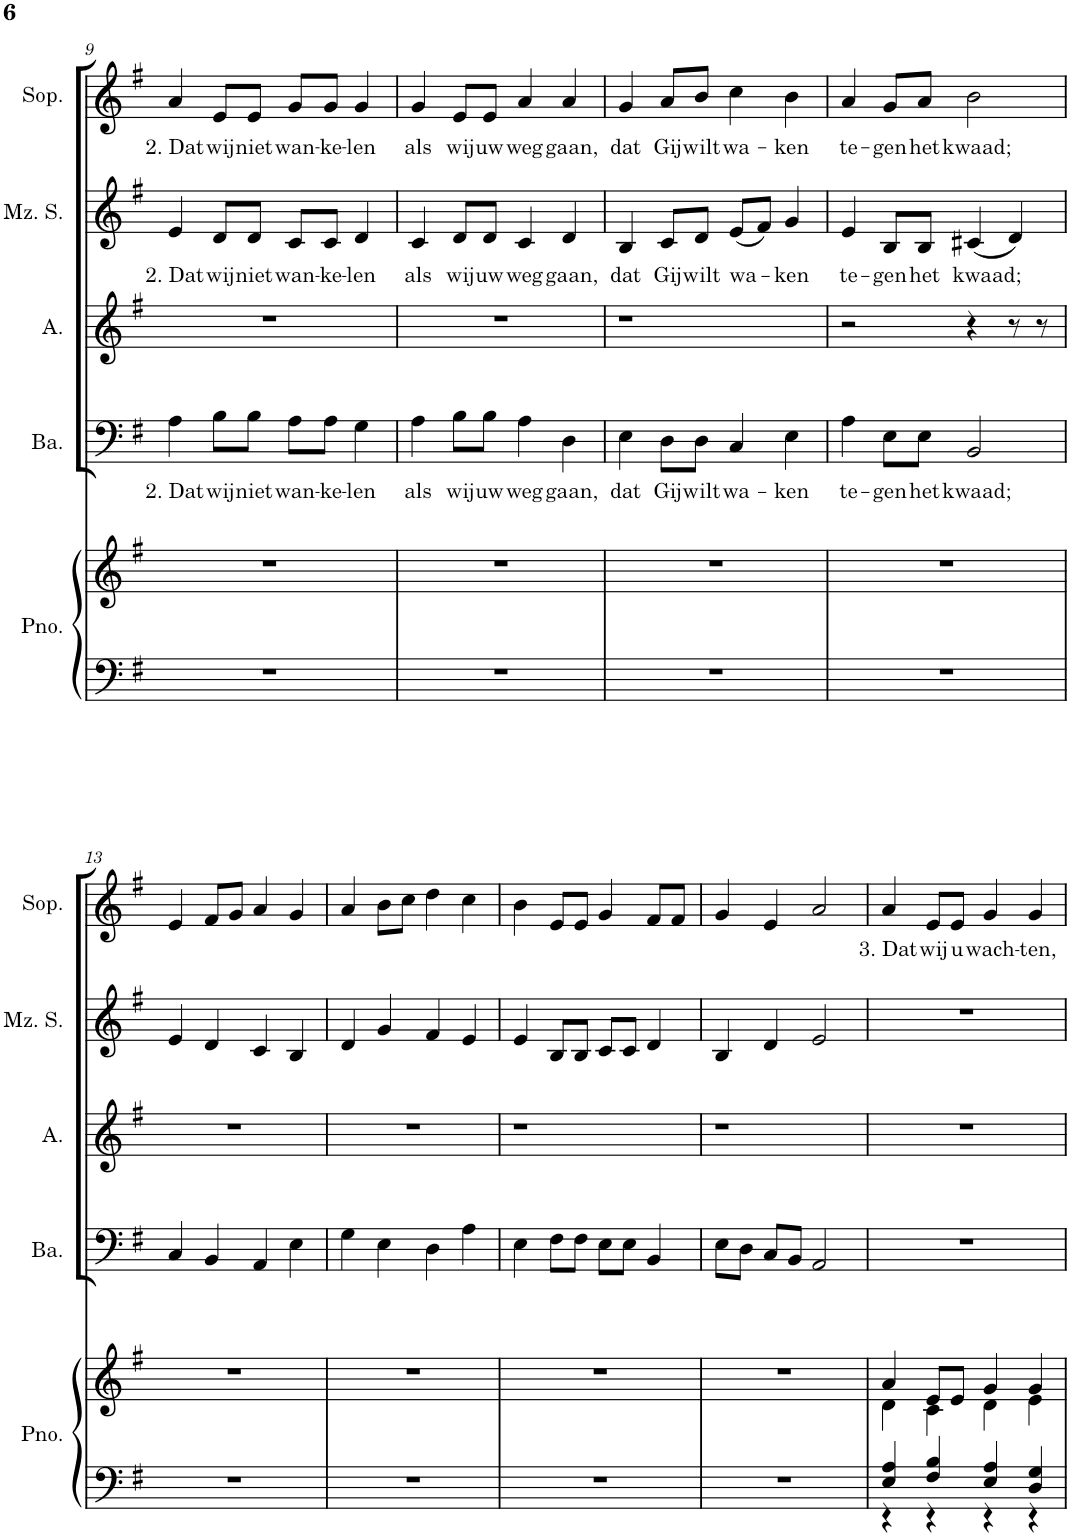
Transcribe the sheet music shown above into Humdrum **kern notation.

**kern	**kern	**kern	**text	**kern	**kern	**text	**kern	**text
*part5	*part5	*part4	*part4	*part3	*part2	*part2	*part1	*part1
*staff6	*staff5	*staff4	*staff4	*staff3	*staff2	*staff2	*staff1	*staff1
*I"Piano	*	*I"Bariton	*	*I"Alt	*I"Mezzo- sopraan	*	*I"Sopraan	*
*I'Pno.	*	*I'Ba.	*	*I'A.	*I'Mz. S.	*	*I'Sop.	*
!!LO:PB:g=z
*clefF4	*clefG2	*clefF4	*	*clefG2	*clefG2	*	*clefG2	*
*k[f#]	*k[f#]	*k[f#]	*	*k[f#]	*k[f#]	*	*k[f#]	*
*M4/4	*M4/4	*M4/4	*	*M4/4	*M4/4	*	*M4/4	*
=9	=9	=9	=9	=9	=9	=9	=9	=9
!	!	!	!LO:LY:b	!	!	!LO:LY:b	!	!LO:LY:b
1r	1r	4A\	2. Dat	1r	4e/	2. Dat	4a/	2. Dat
!	!	!	!LO:LY:b	!	!	!LO:LY:b	!	!LO:LY:b
.	.	8B\L	wij	.	8d/L	wij	8e/L	wij
!	!	!	!LO:LY:b	!	!	!LO:LY:b	!	!LO:LY:b
.	.	8B\J	niet	.	8d/J	niet	8e/J	niet
!	!	!	!LO:LY:b	!	!	!LO:LY:b	!	!LO:LY:b
.	.	8A\L	wan-	.	8c/L	wan-	8g/L	wan-
!	!	!	!LO:LY:b	!	!	!LO:LY:b	!	!LO:LY:b
.	.	8A\J	-ke-	.	8c/J	-ke-	8g/J	-ke-
!	!	!	!LO:LY:b	!	!	!LO:LY:b	!	!LO:LY:b
.	.	4G\	-len	.	4d/	-len	4g/	-len
=10	=10	=10	=10	=10	=10	=10	=10	=10
!	!	!	!LO:LY:b	!	!	!LO:LY:b	!	!LO:LY:b
1r	1r	4A\	als	1r	4c/	als	4g/	als
!	!	!	!LO:LY:b	!	!	!LO:LY:b	!	!LO:LY:b
.	.	8B\L	wij	.	8d/L	wij	8e/L	wij
!	!	!	!LO:LY:b	!	!	!LO:LY:b	!	!LO:LY:b
.	.	8B\J	uw	.	8d/J	uw	8e/J	uw
!	!	!	!LO:LY:b	!	!	!LO:LY:b	!	!LO:LY:b
.	.	4A\	weg	.	4c/	weg	4a/	weg
!	!	!	!LO:LY:b	!	!	!LO:LY:b	!	!LO:LY:b
.	.	4D\	gaan,	.	4d/	gaan,	4a/	gaan,
=11	=11	=11	=11	=11	=11	=11	=11	=11
!	!	!	!LO:LY:b	!	!	!LO:LY:b	!	!LO:LY:b
1r	1r	4E\	dat	1r	4B/	dat	4g/	dat
!	!	!	!LO:LY:b	!	!	!LO:LY:b	!	!LO:LY:b
.	.	8D\L	Gij	.	8c/L	Gij	8a/L	Gij
!	!	!	!LO:LY:b	!	!	!LO:LY:b	!	!LO:LY:b
.	.	8D\J	wilt	.	8d/J	wilt	8b/J	wilt
!	!	!	!LO:LY:b	!	!	!LO:LY:b	!	!LO:LY:b
.	.	4C/	wa-	.	(8e/L	wa-	4cc\	wa-
.	.	.	.	.	8f#/J)	.	.	.
!	!	!	!LO:LY:b	!	!	!LO:LY:b	!	!LO:LY:b
.	.	4E\	-ken	.	4g/	-ken	4b\	-ken
=12	=12	=12	=12	=12	=12	=12	=12	=12
!	!	!	!LO:LY:b	!	!	!LO:LY:b	!	!LO:LY:b
1r	1r	4A\	te-	2r	4e/	te-	4a/	te-
!	!	!	!LO:LY:b	!	!	!LO:LY:b	!	!LO:LY:b
.	.	8E\L	-gen	.	8B/L	-gen	8g/L	-gen
!	!	!	!LO:LY:b	!	!	!LO:LY:b	!	!LO:LY:b
.	.	8E\J	het	.	8B/J	het	8a/J	het
!	!	!	!LO:LY:b	!	!	!LO:LY:b	!	!LO:LY:b
.	.	2BB/	kwaad;	4r	(4c#X/	kwaad;	2b\	kwaad;
.	.	.	.	8r	4d/)	.	.	.
.	.	.	.	8r	.	.	.	.
!!LO:LB:g=z
=13	=13	=13	=13	=13	=13	=13	=13	=13
1r	1r	4C/	.	1r	4e/	.	4e/	.
.	.	4BB/	.	.	4d/	.	8f#/L	.
.	.	.	.	.	.	.	8g/J	.
.	.	4AA/	.	.	4c/	.	4a/	.
.	.	4E\	.	.	4B/	.	4g/	.
=14	=14	=14	=14	=14	=14	=14	=14	=14
1r	1r	4G\	.	1r	4d/	.	4a/	.
.	.	4E\	.	.	4g/	.	8b\L	.
.	.	.	.	.	.	.	8cc\J	.
.	.	4D\	.	.	4f#/	.	4dd\	.
.	.	4A\	.	.	4e/	.	4cc\	.
=15	=15	=15	=15	=15	=15	=15	=15	=15
1r	1r	4E\	.	1r	4e/	.	4b\	.
.	.	8F#\L	.	.	8B/L	.	8e/L	.
.	.	8F#\J	.	.	8B/J	.	8e/J	.
.	.	8E\L	.	.	8c/L	.	4g/	.
.	.	8E\J	.	.	8c/J	.	.	.
.	.	4BB/	.	.	4d/	.	8f#/L	.
.	.	.	.	.	.	.	8f#/J	.
=16	=16	=16	=16	=16	=16	=16	=16	=16
1r	1r	8E\L	.	1r	4B/	.	4g/	.
.	.	8D\J	.	.	.	.	.	.
.	.	8C/L	.	.	4d/	.	4e/	.
.	.	8BB/J	.	.	.	.	.	.
.	.	2AA/	.	.	2e/	.	2a/	.
=17	=17	=17	=17	=17	=17	=17	=17	=17
*^	*^	*	*	*	*	*	*	*
!	!	!	!	!	!	!	!	!	!	!LO:LY:b
4E/ 4A/	4r	4a/	4d\	1r	.	1r	1r	.	4a/	3. Dat
!	!	!	!	!	!	!	!	!	!	!LO:LY:b
4F#/ 4B/	4r	8e/L	4c\	.	.	.	.	.	8e/L	wij
!	!	!	!	!	!	!	!	!	!	!LO:LY:b
.	.	8e/J	.	.	.	.	.	.	8e/J	u
!	!	!	!	!	!	!	!	!	!	!LO:LY:b
4E/ 4A/	4r	4g/	4d\	.	.	.	.	.	4g/	wach-
!	!	!	!	!	!	!	!	!	!	!LO:LY:b
4D/ 4G/	4r	4g/	4e\	.	.	.	.	.	4g/	-ten,
*v	*v	*	*	*	*	*	*	*	*	*
*	*v	*v	*	*	*	*	*	*	*
=	=	=	=	=	=	=	=	=
*-	*-	*-	*-	*-	*-	*-	*-	*-
